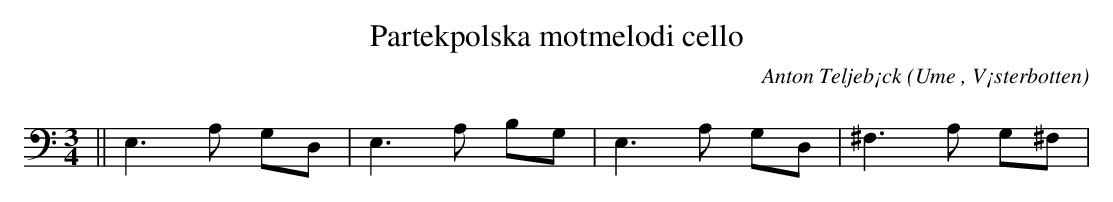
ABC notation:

X:1
T:Partekpolska motmelodi cello
O:Ume , V¡sterbotten
C:Anton Teljeb¡ck
M:3/4
L:1/8
K:Am
||E,3A, G,D, | E,3A, B,G, | E,3A, G,D, | ^F,3A, G,^F,|
